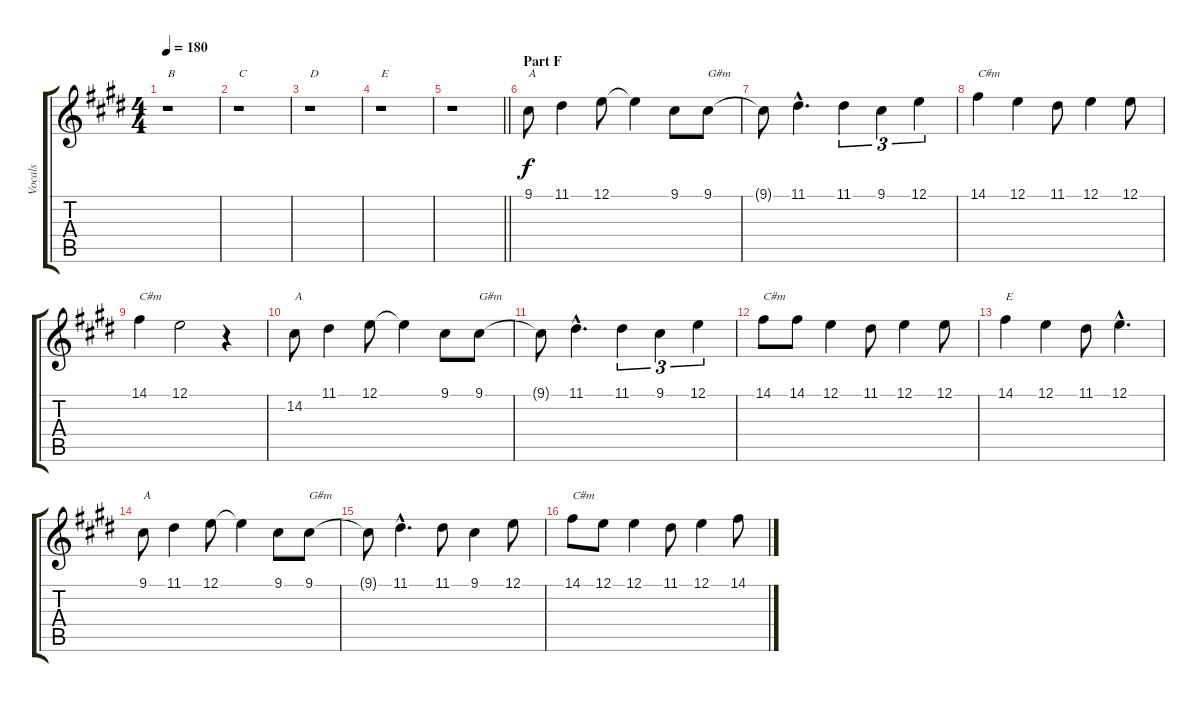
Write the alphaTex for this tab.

\track ("Vocals" "Vocals") {instrument trumpet}
\staff {score tabs}
\tuning (E4 B3 G3 D3 A2 E2) {hide}
\ts (4 4)
\tempo 180
\clef g2
\ks e
r.1{txt "B" dy f} |
r.1{txt "C"} |
r.1{txt "D"} |
r.1{txt "E"} |
\barLineRight lightlight
r.1 |
\section ("" "Part F")
9.1.8{txt "A"} 11.1.4 12.1.8 12.1{t}.4 9.1.8 9.1.8{txt "G#m"} |
9.1{t}.8 11.1{hac}.4{d} 11.1.4{tu (3 2)} 9.1.4{tu (3 2)} 12.1.4{tu (3 2)} |
14.1.4{txt "C#m"} 12.1.4 11.1.8 12.1.4 12.1.8 |
14.1.4{txt "C#m"} 12.1.2 r.4 |
14.2.8{txt "A"} 11.1.4 12.1.8 12.1{t}.4 9.1.8 9.1.8{txt "G#m"} |
9.1{t}.8 11.1{hac}.4{d} 11.1.4{tu (3 2)} 9.1.4{tu (3 2)} 12.1.4{tu (3 2)} |
14.1.8{txt "C#m"} 14.1.8 12.1.4 11.1.8 12.1.4 12.1.8 |
14.1.4{txt "E"} 12.1.4 11.1.8 12.1{hac}.4{d} |
9.1.8{txt "A"} 11.1.4 12.1.8 12.1{t}.4 9.1.8 9.1.8{txt "G#m"} |
9.1{t}.8 11.1{hac}.4{d} 11.1.8 9.1.4 12.1.8 |
14.1.8{txt "C#m"} 12.1.8 12.1.4 11.1.8 12.1.4 14.1.8
